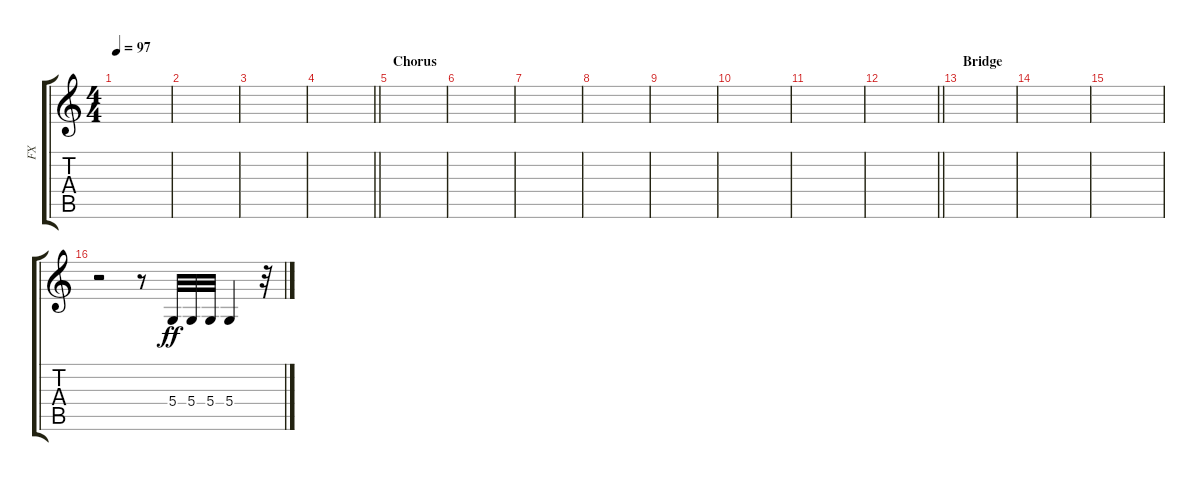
\track ("FX" "FX") {instrument reversecymbal}
\staff {score tabs}
\tuning (E4 B3 G3 D3 A2 E2) {hide}
\ts (4 4)
\tempo 97
\clef g2
\ks c
|
|
|
\barLineRight lightlight
|
\section ("" "Chorus")
|
|
|
|
|
|
|
\barLineRight lightlight
|
\section ("" "Bridge")
|
|
|
r.2{volume 13 instrument taikodrum} r.8 5.4.32{dy ff} 5.4.32 5.4.32 5.4.4 r.32
